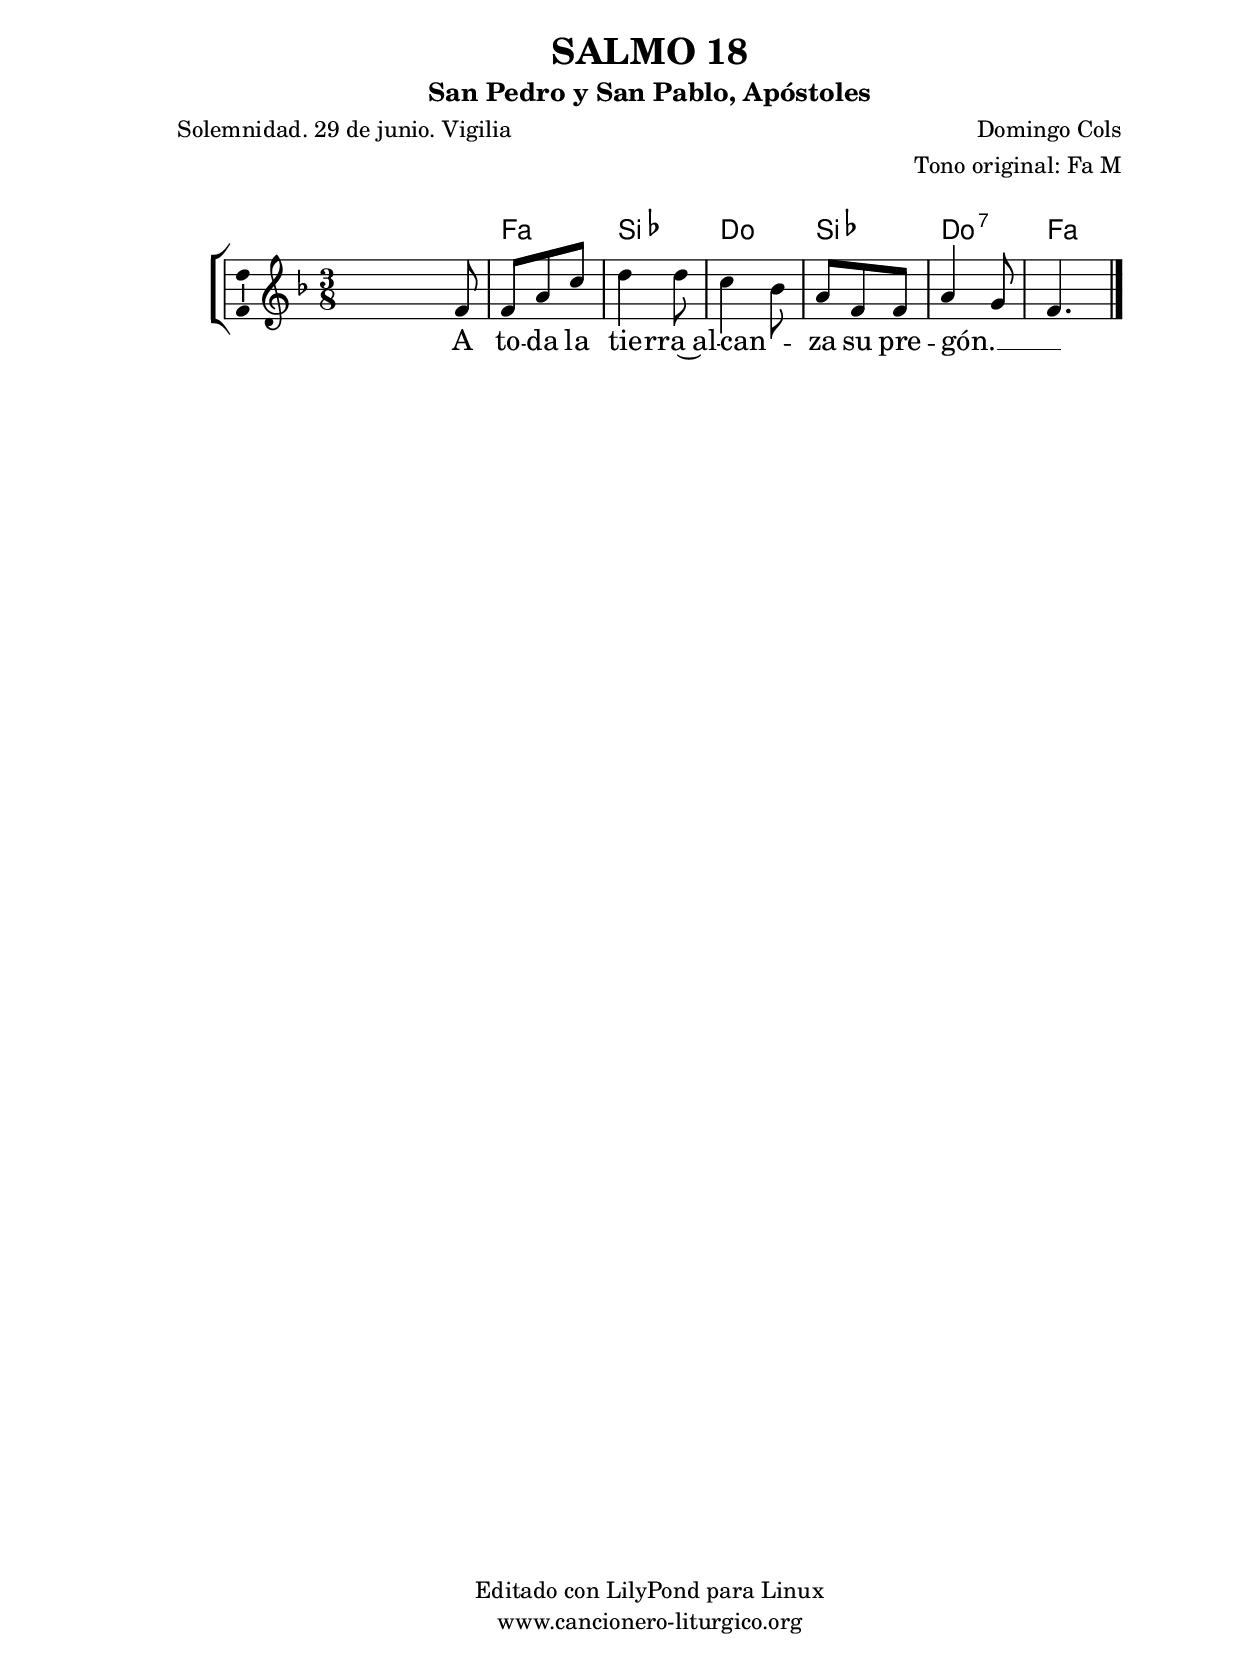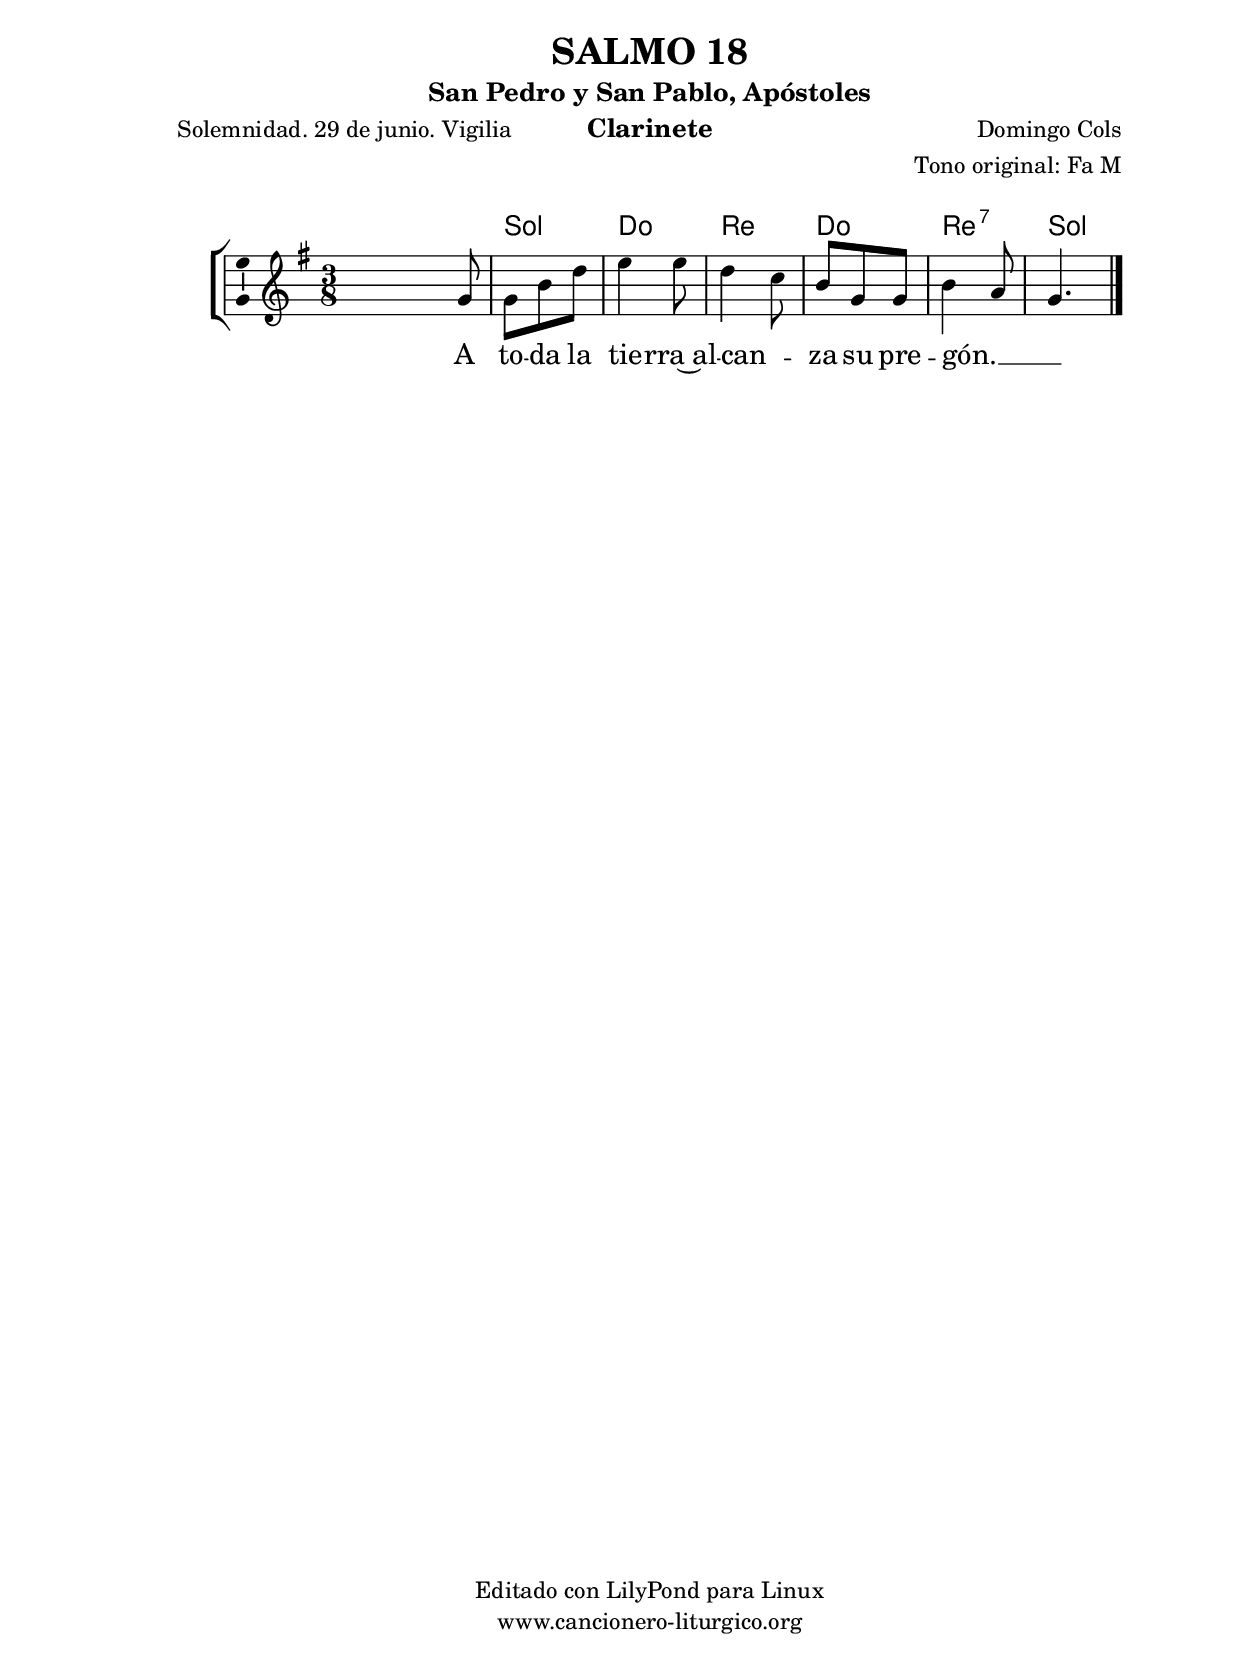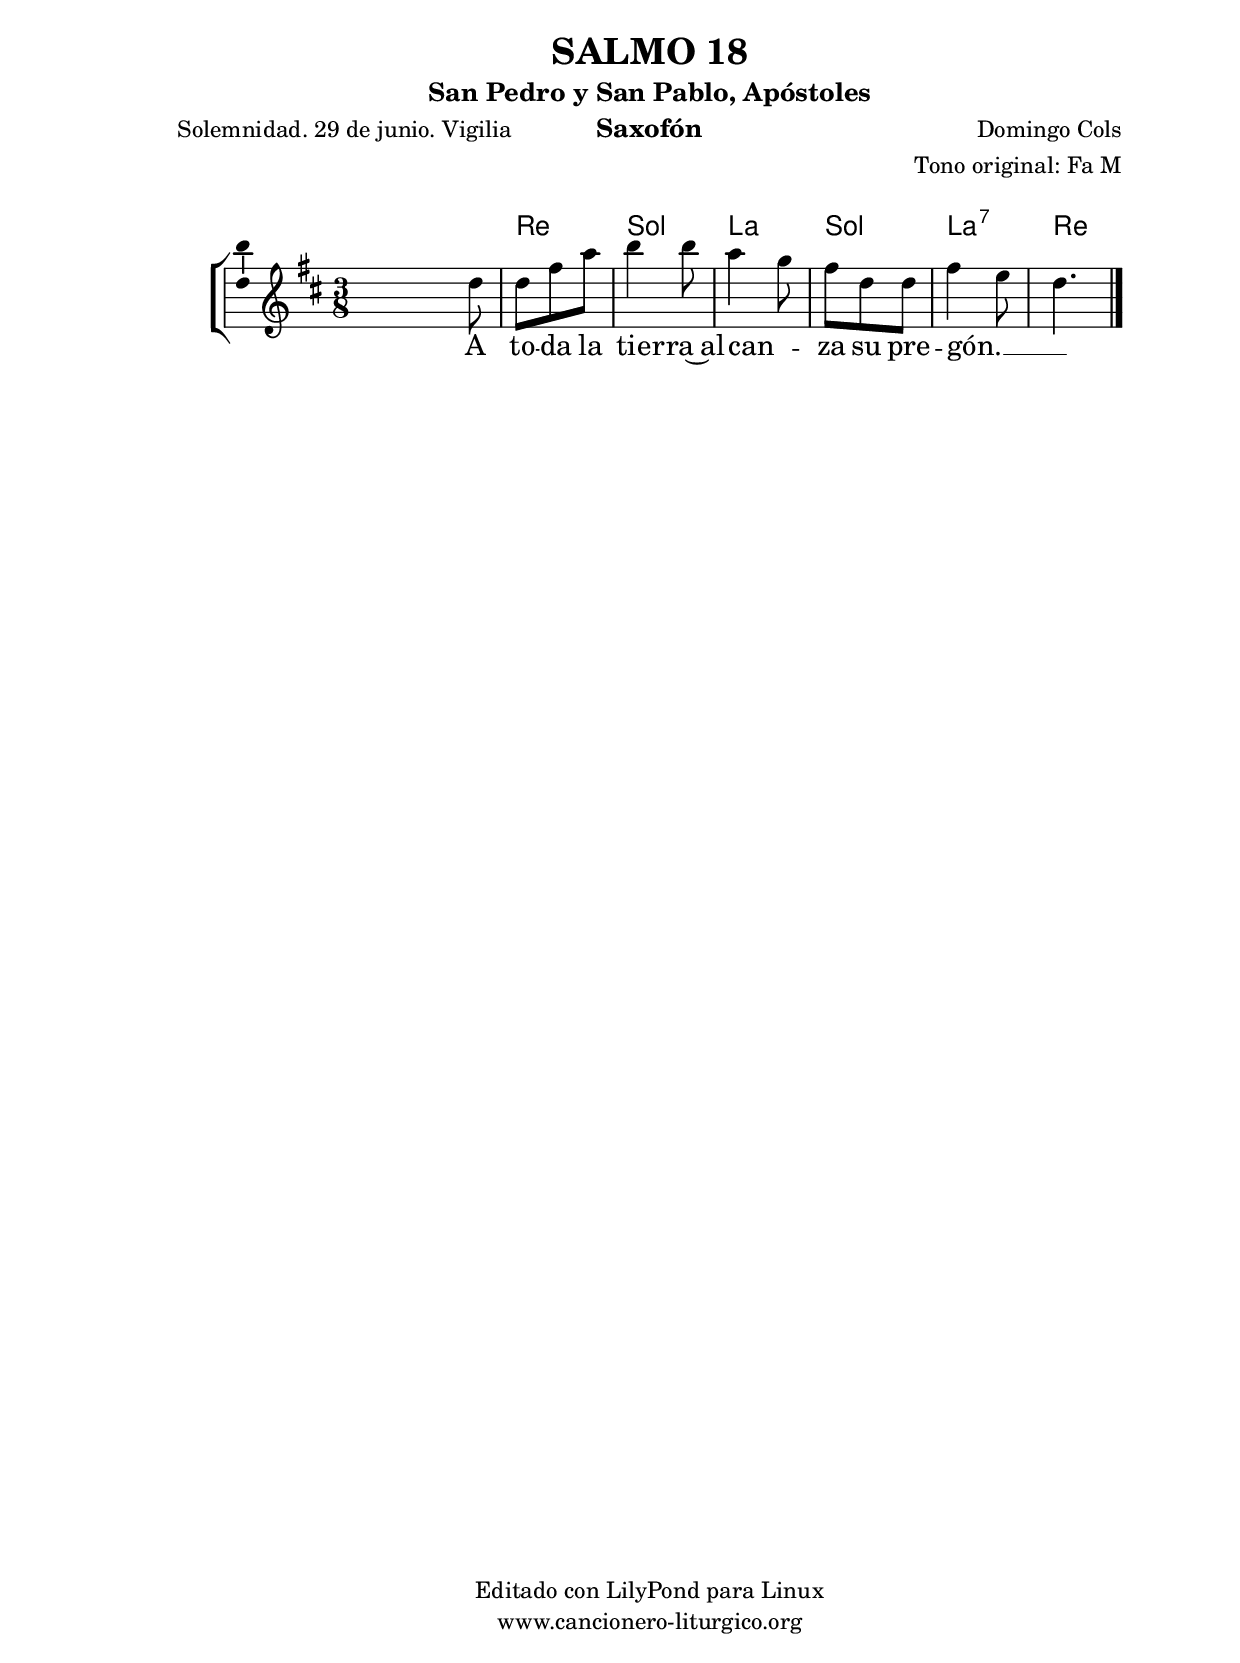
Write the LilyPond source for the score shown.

%
%para convertir .midi en .wav:
%timidity filename.midi -Ow -o finename.wav
%
%
%Para convertir de .wav a .mp3:
%lame -h -m j filename.wav
%
%
%para escuchar el midi:
%timidity nombrefichero.midi
%


%versión de lilypond para la que se ha escrito esta partitura:
\version "2.16.0"

	%Tamaño papel
	#(set-default-paper-size "a4")
	%Tamaño partitura
	#(set-global-staff-size 20)
	%No responde al pulsar sobre una nota
	#(ly:set-option 'point-and-click #f)

%parámetros del encabezamiento:
\header {
	title = "SALMO 18"
	subtitle = "San Pedro y San Pablo, Apóstoles"
	composer = "Domingo Cols"
	poet = "Solemnidad. 29 de junio. Vigilia"
	meter = ""
	arranger = "Tono original: Fa M"
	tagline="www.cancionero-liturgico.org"
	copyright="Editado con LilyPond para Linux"
	tiempo = ""
	usos = "Salmo"
	letra = "A toda la tierra alcanza su pregón."
	}

%parámetros asociados al papel:
\paper  {
	oddHeaderMarkup = \markup {\fill-line { \on-the-fly #not-first-page \fromproperty #'header:title \on-the-fly #not-first-page \fromproperty #'header:composer }}
	evenHeaderMarkup = \markup {\fill-line { \fromproperty #'header:composer \fromproperty #'header:title }}
	#(set-paper-size "a4")
	print-page-number = ##f
	first-page-number = 1
	print-first-page-number = ##f
%	head-separation = 3.0 \cm
	top-margin = 2.0 \cm
	bottom-margin = 0.5\cm
%%%	bottom-margin = -1.0\cm
	left-margin = 3.0 \cm
	line-width = 16.0 \cm 
	indent = 8\mm
	interscoreline = 2.\mm
	between-system-space = 15\mm
%	para que las partituras no llenen la hoja:
	ragged-bottom = ##t
%	idem para la última hoja:
	ragged-last-bottom = ##f
%	para que las partituras llenen el ancho del papel:
	ragged-last = ##f
	after-title-space = 2.5 \cm
%page-count=1
%system-count=8

	%Flexible Vertical Spacing
%	markup-markup-spacing =
%	#'((basic-distance . 15) (minimum-distance . 15) (padding . 3))
	markup-system-spacing =
	#'((basic-distance . 15) (minimum-distance . 15) (padding . 3))
	system-system-spacing =
	#'((basic-distance . 15) (minimum-distance . 15) (padding . 3))
	score-system-spacing =
	#'((basic-distance . 15) (minimum-distance . 15) (padding . 5))
%	top-system-spacing = % header
%	#'((basic-distance . 8) (minimum-distance . 0) (padding . 3))
%	top-markup-spacing =
%	#'((basic-distance . 20) (minimum-distance . 20) (padding . 3))
	last-bottom-spacing = % footer
	#'((basic-distance . 5) (minimum-distance . 5) (padding . 3))
%	score-markup-spacing =
%	#'((basic-distance . 16) (minimum-distance . 13) (padding . 3))

	}


%parámetros que afectan a toda la partitura:
global =  {
	%clave de sol (G):
	\clef G
	%armadura:
%	\transpose aes g
	\key f \major
	\tempo 8=130
	\set Score.tempoHideNote = ##t
	}


acordes = {
	\italianChords
	\chordmode {
%	\transpose aes g
{

s4.
f4. bes c bes c:7 f

	}
	}
}

melodia = 
%	\transpose aes g
{
	\relative c'{

\time 3/8
s4 f8
f8 a c
d4 d8
c4 bes8
a8 f f
a4 g8
f4.

	\bar "|."
	}
	}


texto = \lyricmode {
A to -- da la tie -- rra~al -- can -- _ za su pre -- gón. __ _ _
	}


acordesStaff = \context ChordNames = acordesStaff <<
	\set chordChanges = ##t
	\acordes
	>>


vozStaff = \context Voice = vozStaff
\with {\consists "Ambitus_engraver"}
<<
%	\set Staff.instrumentName = ""
%	\set Staff.shortInstrumentName = ""
%	\set Staff.midiInstrument = #"clarinet"
%	\set Staff.midiInstrument = #"cello"
%	\set Staff.midiInstrument = #"flute"
	\set Staff.midiInstrument = #"electric guitar (jazz)"
%	\set Staff.midiInstrument = #"english horn"
%	\set Staff.midiInstrument = #"violin"
%	\set Staff.midiInstrument = #"glockenspiel"
	\set Staff.midiMinimumVolume = #0.7
	\set Staff.midiMaximumVolume = #0.9
	\global
	\melodia
	>>


textoStaff = \context Lyrics = textoStaff <<
	\lyricsto vozStaff \texto
	>>

\book {
	\score {
		\context ChoirStaff {
			\override StaffGroup.SystemStartBracket #'collapse-height = #1
			\override Score.SystemStartBar #'collapse-height = #1
			<<
			\acordesStaff
			\vozStaff
			\textoStaff
			>>
			}
		\layout {
	    		\context {
				\Lyrics
				\override LyricText #'font-size = #2
				}
	   		 \context {
				\Score
				%fontSize = #3
				\override StaffSymbol #'staff-space = #(magstep +3)
				%\override Beam #'thickness = #0.55
				%\override SpacingSpanner #'spacing-increment = #1.0
				%\override Slur #'height-limit = #1.5
				}
			}
		}
	\score {
		\unfoldRepeats
		\context ChoirStaff {
			<<
			\acordesStaff
			\vozStaff
			>>
			}
		\midi {
	  		\context {
	  			\Score
				tempoWholesPerMinute = #(ly:make-moment 70 4)
				}
			}
		}
	}

%Partitura para clarinete
#(define output-suffix "C")
\book {
	\header{
		instrument = "Clarinete"
		}
	\score {
		\context ChoirStaff {
			\override StaffGroup.SystemStartBracket #'collapse-height = #1
			\override Score.SystemStartBar #'collapse-height = #1
\transpose c d
			<<
			\acordesStaff
			\vozStaff
			\textoStaff
			>>
			}
		\layout {
	    		\context {
				\Lyrics
				\override LyricText #'font-size = #2
				}
	   		 \context {
				\Score
				%fontSize = #3
				\override StaffSymbol #'staff-space = #(magstep +3)
				%\override Beam #'thickness = #0.55
				%\override SpacingSpanner #'spacing-increment = #1.0
				%\override Slur #'height-limit = #1.5
				}
			}
		}
	}

%Partitura para saxofón
#(define output-suffix "S")
\book {
	\header{
		instrument = "Saxofón"
		}
	\score {
		\context ChoirStaff {
			\override StaffGroup.SystemStartBracket #'collapse-height = #1
			\override Score.SystemStartBar #'collapse-height = #1
\transpose c a
			<<
			\acordesStaff
			\vozStaff
			\textoStaff
			>>
			}
		\layout {
	    		\context {
				\Lyrics
				\override LyricText #'font-size = #2
				}
	   		 \context {
				\Score
				%fontSize = #3
				\override StaffSymbol #'staff-space = #(magstep +3)
				%\override Beam #'thickness = #0.55
				%\override SpacingSpanner #'spacing-increment = #1.0
				%\override Slur #'height-limit = #1.5
				}
			}
		}
	}

